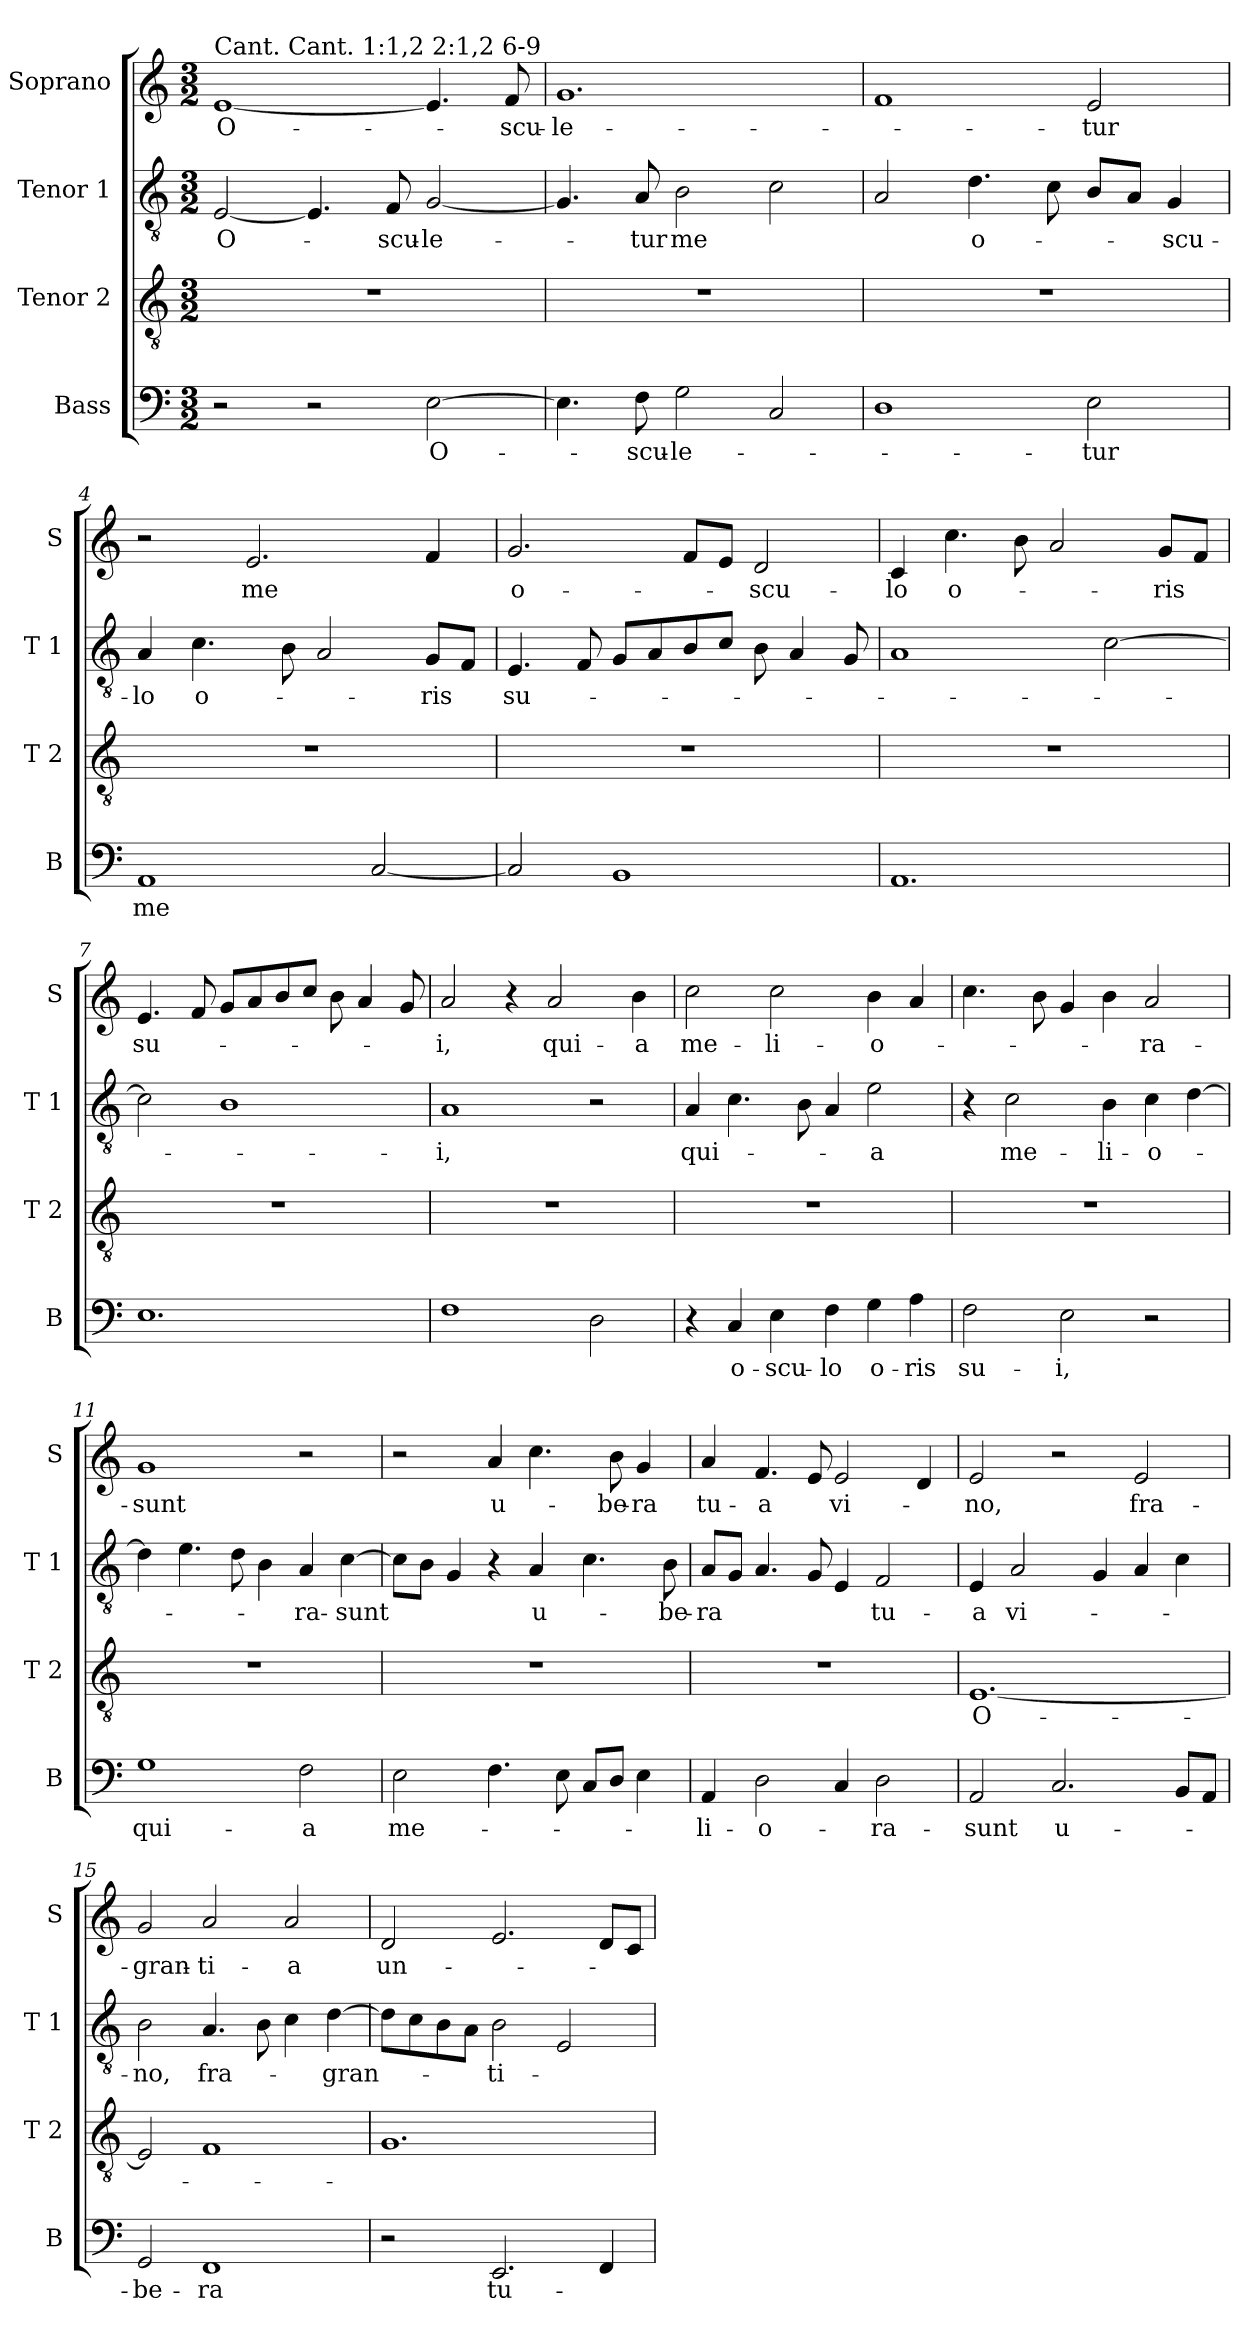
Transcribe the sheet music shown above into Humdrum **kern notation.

**kern	**text	**kern	**text	**kern	**text	**kern	**text
*part4	*part4	*part3	*part3	*part2	*part2	*part1	*part1
*staff4	*staff4	*staff3	*staff3	*staff2	*staff2	*staff1	*staff1
*I"Bass	*	*I"Tenor 2	*	*I"Tenor 1	*	*I"Soprano	*
*I'B	*	*I'T 2	*	*I'T 1	*	*I'S	*
*clefF4	*	*clefGv2	*	*clefGv2	*	*clefG2	*
*k[]	*	*k[]	*	*k[]	*	*k[]	*
*C:	*	*C:	*	*C:	*	*C:	*
*M3/2	*	*M3/2	*	*M3/2	*	*M3/2	*
=1	=1	=1	=1	=1	=1	=1	=1
!	!	!	!	!	!	!LO:TX:a:t=Cant. Cant. 1&colon;1,2 2&colon;1,2 6-9	!
!	!	!	!	!	!LO:LY:b	!	!LO:LY:b
2r	.	1.r	.	[2E/	O-	[1e	O-
2r	.	.	.	4.E/]	.	.	.
!	!	!	!	!	!LO:LY:b	!	!
.	.	.	.	8F/	-scu-	.	.
!	!LO:LY:b	!	!	!	!LO:LY:b	!	!
[2E\	O-	.	.	[2G/	-le-	4.e/]	.
!	!	!	!	!	!	!	!LO:LY:b
.	.	.	.	.	.	8f/	-scu-
=2	=2	=2	=2	=2	=2	=2	=2
!	!	!	!	!	!	!	!LO:LY:b
4.E\]	.	1.r	.	4.G/]	.	1.g	-le-
!	!LO:LY:b	!	!	!	!LO:LY:b	!	!
8F\	-scu-	.	.	8A/	-tur	.	.
!	!LO:LY:b	!	!	!	!LO:LY:b	!	!
2G\	-le-	.	.	2B\	me	.	.
2C/	.	.	.	2c\	.	.	.
=3	=3	=3	=3	=3	=3	=3	=3
1D	.	1.r	.	2A/	.	1f	.
!	!	!	!	!	!LO:LY:b	!	!
.	.	.	.	4.d\	o-	.	.
.	.	.	.	8c\	.	.	.
!	!LO:LY:b	!	!	!	!	!	!LO:LY:b
2E\	-tur	.	.	8B/L	.	2e/	-tur
.	.	.	.	8A/J	.	.	.
!	!	!	!	!	!LO:LY:b	!	!
.	.	.	.	4G/	-scu-	.	.
=4	=4	=4	=4	=4	=4	=4	=4
!	!LO:LY:b	!	!	!	!LO:LY:b	!	!
1AA	me	1.r	.	4A/	-lo	2r	.
!	!	!	!	!	!LO:LY:b	!	!
.	.	.	.	4.c\	o-	.	.
!	!	!	!	!	!	!	!LO:LY:b
.	.	.	.	.	.	2.e/	me
.	.	.	.	8B\	.	.	.
.	.	.	.	2A/	.	.	.
[2C/	.	.	.	.	.	.	.
!	!	!	!	!	!LO:LY:b	!	!
.	.	.	.	8G/L	-ris	4f/	.
.	.	.	.	8F/J	.	.	.
!!LO:LB:g=z
=5	=5	=5	=5	=5	=5	=5	=5
!	!	!	!	!	!LO:LY:b	!	!LO:LY:b
2C/]	.	1.r	.	4.E/	su-	2.g/	o-
.	.	.	.	8F/	.	.	.
1BB	.	.	.	8G/L	.	.	.
.	.	.	.	8A/	.	.	.
.	.	.	.	8B/	.	8f/L	.
.	.	.	.	8c/J	.	8e/J	.
!	!	!	!	!	!	!	!LO:LY:b
.	.	.	.	8B\	.	2d/	-scu-
.	.	.	.	4A/	.	.	.
.	.	.	.	8G/	.	.	.
=6	=6	=6	=6	=6	=6	=6	=6
!	!	!	!	!	!	!	!LO:LY:b
1.AA	.	1.r	.	1A	.	4c/	-lo
!	!	!	!	!	!	!	!LO:LY:b
.	.	.	.	.	.	4.cc\	o-
.	.	.	.	.	.	8b\	.
.	.	.	.	.	.	2a/	.
.	.	.	.	[2c\	.	.	.
!	!	!	!	!	!	!	!LO:LY:b
.	.	.	.	.	.	8g/L	-ris
.	.	.	.	.	.	8f/J	.
=7	=7	=7	=7	=7	=7	=7	=7
!	!	!	!	!	!	!	!LO:LY:b
1.E	.	1.r	.	2c\]	.	4.e/	su-
.	.	.	.	.	.	8f/	.
.	.	.	.	1B	.	8g/L	.
.	.	.	.	.	.	8a/	.
.	.	.	.	.	.	8b/	.
.	.	.	.	.	.	8cc/J	.
.	.	.	.	.	.	8b\	.
.	.	.	.	.	.	4a/	.
.	.	.	.	.	.	8g/	.
=8	=8	=8	=8	=8	=8	=8	=8
!	!	!	!	!	!LO:LY:b	!	!LO:LY:b
1F	.	1.r	.	1A	-i,	2a/	-i,
.	.	.	.	.	.	4r	.
!	!	!	!	!	!	!	!LO:LY:b
.	.	.	.	.	.	2a/	qui-
2D\	.	.	.	2r	.	.	.
!	!	!	!	!	!	!	!LO:LY:b
.	.	.	.	.	.	4b\	-a
!!LO:LB:g=z
=9	=9	=9	=9	=9	=9	=9	=9
!	!	!	!	!	!LO:LY:b	!	!LO:LY:b
4r	.	1.r	.	4A/	qui-	2cc\	me-
!	!LO:LY:b	!	!	!	!	!	!
4C/	o-	.	.	4.c\	.	.	.
!	!LO:LY:b	!	!	!	!	!	!LO:LY:b
4E\	-scu-	.	.	.	.	2cc\	-li-
.	.	.	.	8B\	.	.	.
!	!LO:LY:b	!	!	!	!	!	!
4F\	-lo	.	.	4A/	.	.	.
!	!LO:LY:b	!	!	!	!LO:LY:b	!	!LO:LY:b
4G\	o-	.	.	2e\	-a	4b\	-o-
!	!LO:LY:b	!	!	!	!	!	!
4A\	-ris	.	.	.	.	4a/	.
=10	=10	=10	=10	=10	=10	=10	=10
!	!LO:LY:b	!	!	!	!	!	!
2F\	su-	1.r	.	4r	.	4.cc\	.
!	!	!	!	!	!LO:LY:b	!	!
.	.	.	.	2c\	me-	.	.
.	.	.	.	.	.	8b\	.
!	!LO:LY:b	!	!	!	!	!	!
2E\	-i,	.	.	.	.	4g/	.
!	!	!	!	!	!LO:LY:b	!	!
.	.	.	.	4B\	-li-	4b\	.
!	!	!	!	!	!LO:LY:b	!	!LO:LY:b
2r	.	.	.	4c\	-o-	2a/	-ra-
.	.	.	.	[4d\	.	.	.
=11	=11	=11	=11	=11	=11	=11	=11
!	!LO:LY:b	!	!	!	!	!	!LO:LY:b
1G	qui-	1.r	.	4d\]	.	1g	-sunt
.	.	.	.	4.e\	.	.	.
.	.	.	.	8d\	.	.	.
.	.	.	.	4B\	.	.	.
!	!LO:LY:b	!	!	!	!LO:LY:b	!	!
2F\	-a	.	.	4A/	-ra-	2r	.
!	!	!	!	!	!LO:LY:b	!	!
.	.	.	.	[4c\	-sunt	.	.
=12	=12	=12	=12	=12	=12	=12	=12
!	!LO:LY:b	!	!	!	!	!	!
2E\	me-	1.r	.	8c\L]	.	2r	.
.	.	.	.	8B\J	.	.	.
.	.	.	.	4G/	.	.	.
!	!	!	!	!	!	!	!LO:LY:b
4.F\	.	.	.	4r	.	4a/	u-
!	!	!	!	!	!LO:LY:b	!	!
.	.	.	.	4A/	u-	4.cc\	.
8E\	.	.	.	.	.	.	.
8C/L	.	.	.	4.c\	.	.	.
!	!	!	!	!	!	!	!LO:LY:b
8D/J	.	.	.	.	.	8b\	-be-
!	!	!	!	!	!	!	!LO:LY:b
4E\	.	.	.	.	.	4g/	-ra
!	!	!	!	!	!LO:LY:b	!	!
.	.	.	.	8B\	-be-	.	.
!!LO:PB:g=z
=13	=13	=13	=13	=13	=13	=13	=13
!	!LO:LY:b	!	!	!	!LO:LY:b	!	!LO:LY:b
4AA/	-li-	1.r	.	8A/L	-ra	4a/	tu-
.	.	.	.	8G/J	.	.	.
!	!LO:LY:b	!	!	!	!	!	!LO:LY:b
2D\	-o-	.	.	4.A/	.	4.f/	-a
.	.	.	.	8G/	.	8e/	.
!	!	!	!	!	!	!	!LO:LY:b
4C/	.	.	.	4E/	.	2e/	vi-
!	!LO:LY:b	!	!	!	!LO:LY:b	!	!
2D\	-ra-	.	.	2F/	tu-	.	.
.	.	.	.	.	.	4d/	.
=14	=14	=14	=14	=14	=14	=14	=14
!	!LO:LY:b	!	!LO:LY:b	!	!LO:LY:b	!	!LO:LY:b
2AA/	-sunt	[1.E	O-	4E/	-a	2e/	-no,
!	!	!	!	!	!LO:LY:b	!	!
.	.	.	.	2A/	vi-	.	.
!	!LO:LY:b	!	!	!	!	!	!
2.C/	u-	.	.	.	.	2r	.
.	.	.	.	4G/	.	.	.
!	!	!	!	!	!	!	!LO:LY:b
.	.	.	.	4A/	.	2e/	fra-
8BB/L	.	.	.	4c\	.	.	.
8AA/J	.	.	.	.	.	.	.
=15	=15	=15	=15	=15	=15	=15	=15
!	!LO:LY:b	!	!	!	!LO:LY:b	!	!LO:LY:b
2GG/	-be-	2E/]	.	2B\	-no,	2g/	-gran-
!	!LO:LY:b	!	!	!	!LO:LY:b	!	!LO:LY:b
1FF	-ra	1F	.	4.A/	fra-	2a/	-ti-
.	.	.	.	8B\	.	.	.
!	!	!	!	!	!	!	!LO:LY:b
.	.	.	.	4c\	.	2a/	-a
!	!	!	!	!	!LO:LY:b	!	!
.	.	.	.	[4d\	-gran-	.	.
=16	=16	=16	=16	=16	=16	=16	=16
!	!	!	!	!	!	!	!LO:LY:b
2r	.	1.G	.	8d\L]	.	2d/	un-
.	.	.	.	8c\	.	.	.
.	.	.	.	8B\	.	.	.
.	.	.	.	8A\J	.	.	.
!	!LO:LY:b	!	!	!	!LO:LY:b	!	!
2.EE/	tu-	.	.	2B\	-ti-	2.e/	.
.	.	.	.	2E/	.	.	.
4FF/	.	.	.	.	.	8d/L	.
.	.	.	.	.	.	8c/J	.
=	=	=	=	=	=	=	=
*-	*-	*-	*-	*-	*-	*-	*-
